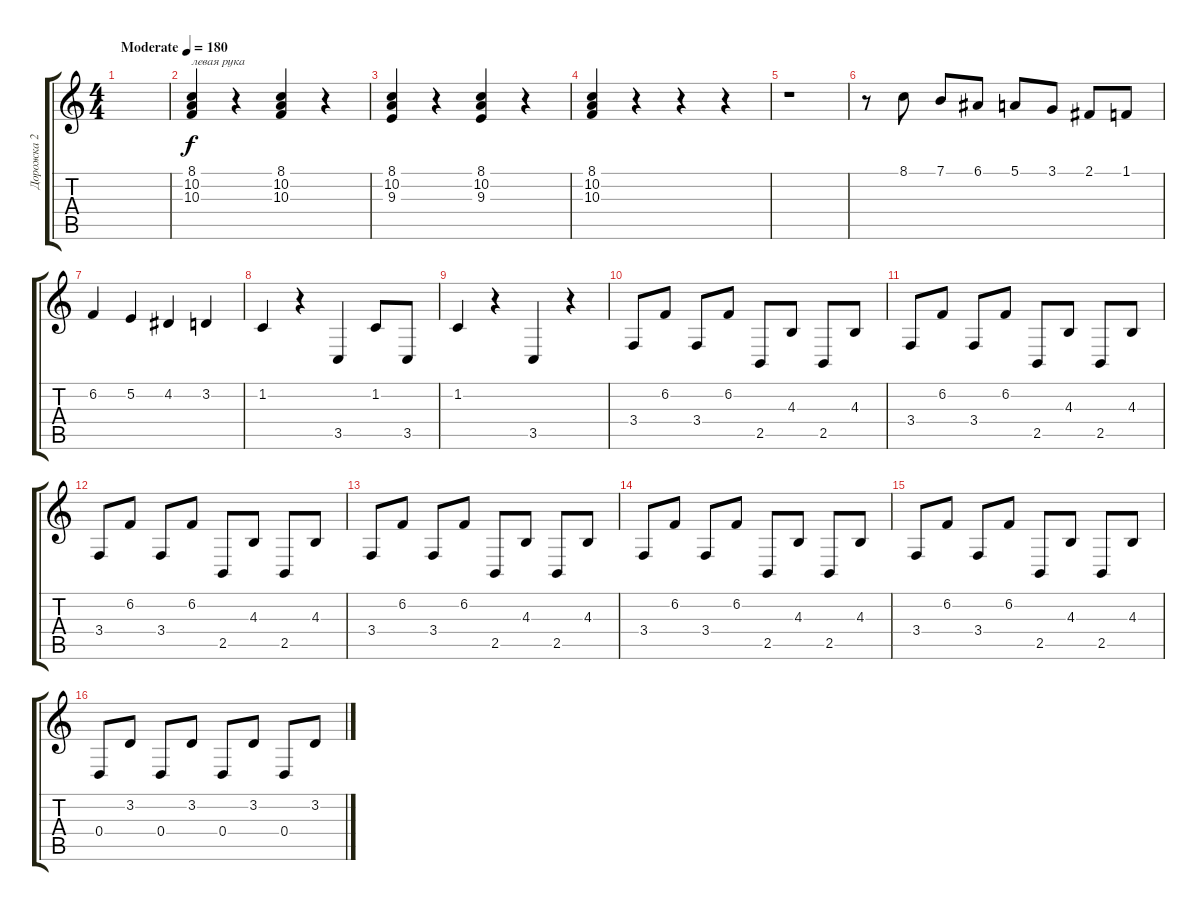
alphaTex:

\track ("Дорожка 2" "Дорожка 2") {instrument acousticgrandpiano}
\staff {score tabs}
\tuning (E4 B3 G3 D3 A2 E2) {hide}
\ts (4 4)
\tempo (180 "Moderate")
\clef g2
\ks c
|
(8.1 10.2 10.3).4{txt "левая рука"} r.4 (8.1 10.2 10.3).4 r.4 |
(8.1 10.2 9.3).4 r.4 (8.1 10.2 9.3).4 r.4 |
(8.1 10.2 10.3).4 r.4 r.4 r.4 |
r.1 |
r.8 8.1.8 7.1.8 6.1.8 5.1.8 3.1.8 2.1.8 1.1.8 |
6.2.4 5.2.4 4.2.4 3.2.4 |
1.2.4 r.4 3.5.4 1.2.8 3.5.8 |
1.2.4 r.4 3.5.4 r.4 |
3.4.8 6.2.8 3.4.8 6.2.8 2.5.8 4.3.8 2.5.8 4.3.8 |
3.4.8 6.2.8 3.4.8 6.2.8 2.5.8 4.3.8 2.5.8 4.3.8 |
3.4.8 6.2.8 3.4.8 6.2.8 2.5.8 4.3.8 2.5.8 4.3.8 |
3.4.8 6.2.8 3.4.8 6.2.8 2.5.8 4.3.8 2.5.8 4.3.8 |
3.4.8 6.2.8 3.4.8 6.2.8 2.5.8 4.3.8 2.5.8 4.3.8 |
3.4.8 6.2.8 3.4.8 6.2.8 2.5.8 4.3.8 2.5.8 4.3.8 |
0.4.8 3.2.8 0.4.8 3.2.8 0.4.8 3.2.8 0.4.8 3.2.8
